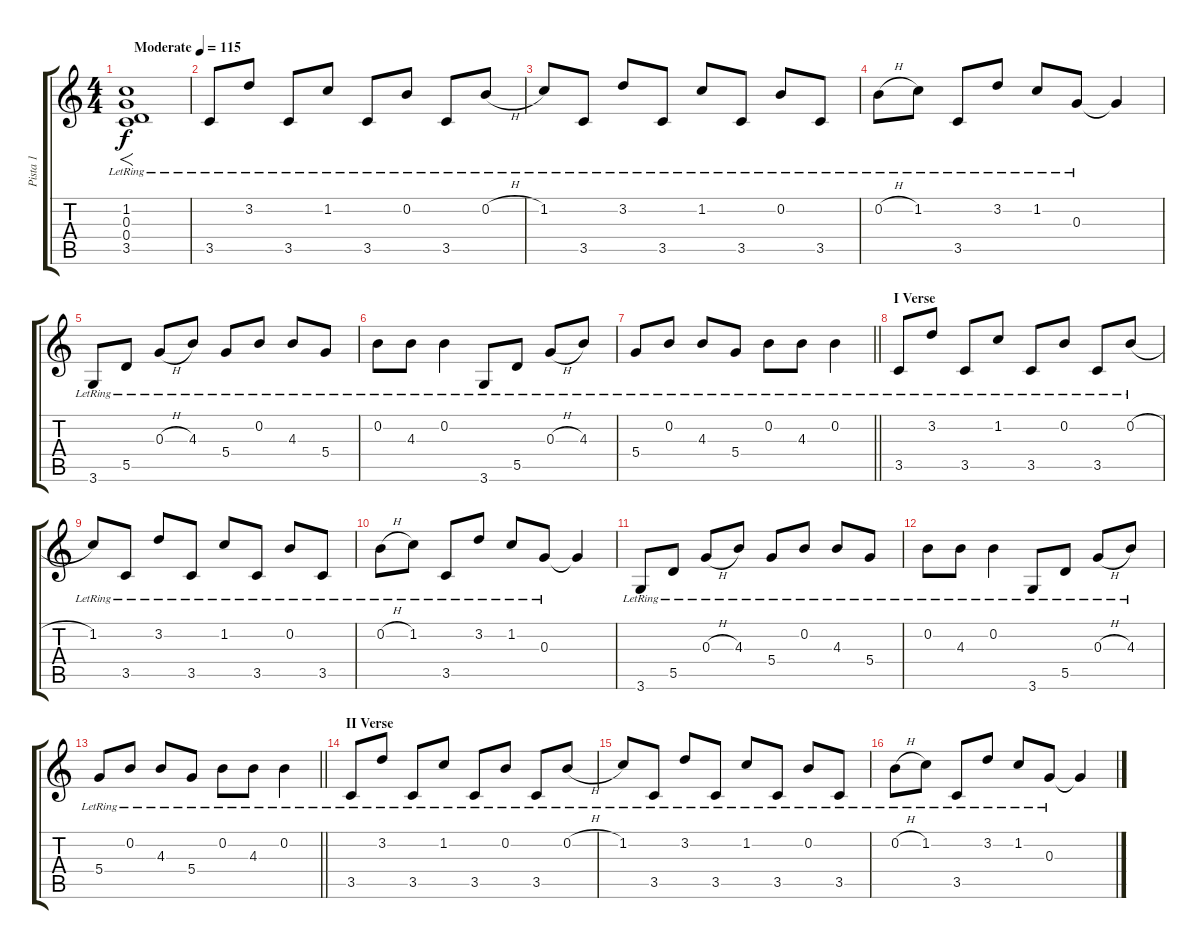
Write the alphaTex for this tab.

\track ("Pista 1" "Pista 1") {instrument electricguitarclean}
\staff {score tabs}
\tuning (E4 B3 G3 D3 A2 E2) {hide}
\ts (4 4)
\tempo (115 "Moderate")
\clef g2
\ks c
(1.2{lr} 0.3{lr} 0.4{lr} 3.5{lr}).1{f dy f instrument electricguitarclean} |
3.5{lr}.8 3.2{lr}.8 3.5{lr}.8 1.2{lr}.8 3.5{lr}.8 0.2{lr}.8 3.5{lr}.8 0.2{h lr}.8 |
1.2{lr}.8 3.5{lr}.8 3.2{lr}.8 3.5{lr}.8 1.2{lr}.8 3.5{lr}.8 0.2{lr}.8 3.5{lr}.8 |
0.2{h lr}.8 1.2{lr}.8 3.5{lr}.8 3.2{lr}.8 1.2{lr}.8 0.3{lr}.8 0.3{t}.4 |
3.6{lr}.8 5.5{lr}.8 0.3{h lr}.8 4.3{lr}.8 5.4{lr}.8 0.2{lr}.8 4.3{lr}.8 5.4{lr}.8 |
0.2{lr}.8 4.3{lr}.8 0.2{lr}.4 3.6{lr}.8 5.5{lr}.8 0.3{h lr}.8 4.3{lr}.8 |
\barLineRight lightlight
5.4{lr}.8 0.2{lr}.8 4.3{lr}.8 5.4{lr}.8 0.2{lr}.8 4.3{lr}.8 0.2{lr}.4 |
\section ("" "I Verse")
3.5{lr}.8 3.2{lr}.8 3.5{lr}.8 1.2{lr}.8 3.5{lr}.8 0.2{lr}.8 3.5{lr}.8 0.2{h lr}.8 |
1.2{lr}.8 3.5{lr}.8 3.2{lr}.8 3.5{lr}.8 1.2{lr}.8 3.5{lr}.8 0.2{lr}.8 3.5{lr}.8 |
0.2{h lr}.8 1.2{lr}.8 3.5{lr}.8 3.2{lr}.8 1.2{lr}.8 0.3{lr}.8 0.3{t}.4 |
3.6{lr}.8 5.5{lr}.8 0.3{h lr}.8 4.3{lr}.8 5.4{lr}.8 0.2{lr}.8 4.3{lr}.8 5.4{lr}.8 |
0.2{lr}.8 4.3{lr}.8 0.2{lr}.4 3.6{lr}.8 5.5{lr}.8 0.3{h lr}.8 4.3{lr}.8 |
\barLineRight lightlight
5.4{lr}.8 0.2{lr}.8 4.3{lr}.8 5.4{lr}.8 0.2{lr}.8 4.3{lr}.8 0.2{lr}.4 |
\section ("" "II Verse")
3.5{lr}.8 3.2{lr}.8 3.5{lr}.8 1.2{lr}.8 3.5{lr}.8 0.2{lr}.8 3.5{lr}.8 0.2{h lr}.8 |
1.2{lr}.8 3.5{lr}.8 3.2{lr}.8 3.5{lr}.8 1.2{lr}.8 3.5{lr}.8 0.2{lr}.8 3.5{lr}.8 |
0.2{h lr}.8 1.2{lr}.8 3.5{lr}.8 3.2{lr}.8 1.2{lr}.8 0.3{lr}.8 0.3{t}.4
